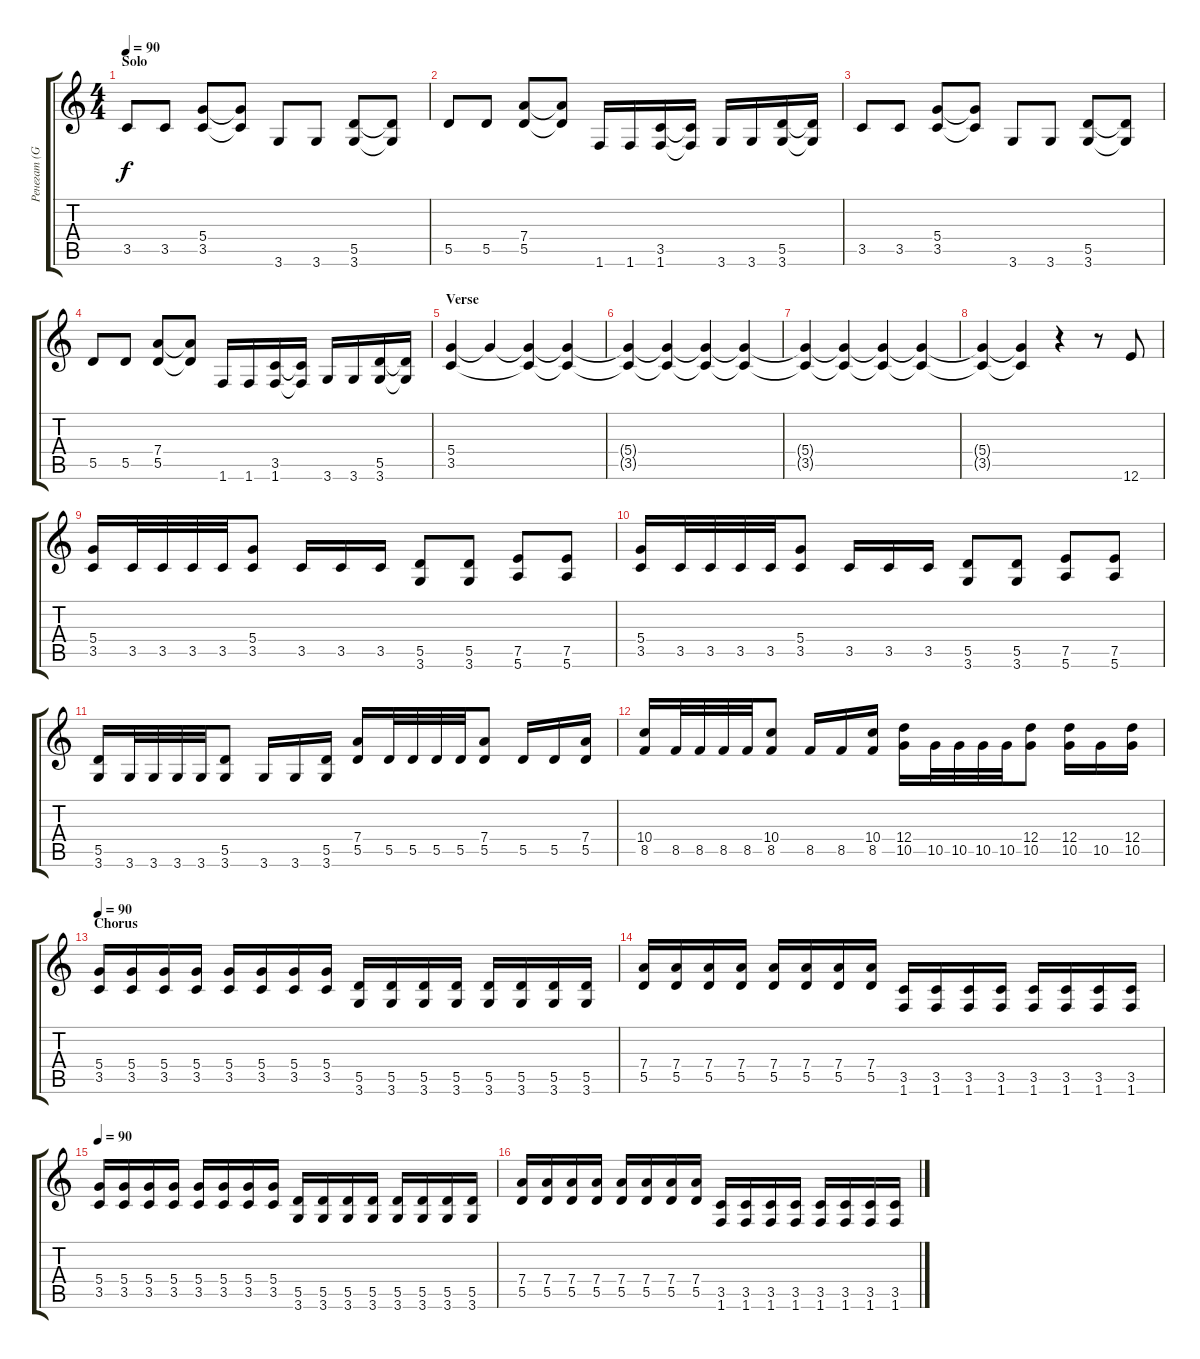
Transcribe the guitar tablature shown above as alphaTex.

\track ("Ренегат (Guitar 1)" "Ренегат (G") {instrument acousticguitarnylon}
\staff {score tabs}
\tuning (E4 B3 G3 D3 A2 E2) {hide}
\ts (4 4)
\section ("" "Solo")
\tempo 90
\clef g2
\ks c
3.5.8{dy f volume 10} 3.5.8 (5.4 3.5).8 (5.4{t} 3.5{t}).8 3.6.8 3.6.8 (5.5 3.6).8{volume 10} (5.5{t} 3.6{t}).8{volume 10} |
5.5.8 5.5.8 (7.4 5.5).8 (7.4{t} 5.5{t}).8 1.6.16 1.6.16 (3.5 1.6).16 (3.5{t} 1.6{t}).16 3.6.16 3.6.16 (5.5 3.6).16 (5.5{t} 3.6{t}).16 |
3.5.8{volume 10} 3.5.8 (5.4 3.5).8 (5.4{t} 3.5{t}).8 3.6.8 3.6.8 (5.5 3.6).8{volume 10} (5.5{t} 3.6{t}).8{volume 10} |
5.5.8 5.5.8 (7.4 5.5).8 (7.4{t} 5.5{t}).8 1.6.16 1.6.16 (3.5 1.6).16 (3.5{t} 1.6{t}).16 3.6.16 3.6.16 (5.5 3.6).16 (5.5{t} 3.6{t}).16 |
\section ("" "Verse")
(5.4 3.5).4 5.4{t}.4 (5.4{t} 3.5{t}).4 (5.4{t} 3.5{t}).4 |
(5.4{t} 3.5{t}).4 (5.4{t} 3.5{t}).4 (5.4{t} 3.5{t}).4 (5.4{t} 3.5{t}).4 |
(5.4{t} 3.5{t}).4 (5.4{t} 3.5{t}).4 (5.4{t} 3.5{t}).4 (5.4{t} 3.5{t}).4 |
(5.4{t} 3.5{t}).4 (5.4{t} 3.5{t}).4 r.4 r.8 12.6.8 |
(5.4 3.5).16 3.5.32 3.5.32 3.5.32 3.5.32 (5.4 3.5).8 3.5.16 3.5.16 3.5.16 (5.5 3.6).8 (5.5 3.6).8 (7.5 5.6).8 (7.5 5.6).8 |
(5.4 3.5).16 3.5.32 3.5.32 3.5.32 3.5.32 (5.4 3.5).8 3.5.16 3.5.16 3.5.16 (5.5 3.6).8 (5.5 3.6).8 (7.5 5.6).8 (7.5 5.6).8 |
(5.5 3.6).16 3.6.32 3.6.32 3.6.32 3.6.32 (5.5 3.6).8 3.6.16 3.6.16 (5.5 3.6).16 (7.4 5.5).16 5.5.32 5.5.32 5.5.32 5.5.32 (7.4 5.5).8 5.5.16 5.5.16 (7.4 5.5).16 |
(10.4 8.5).16 8.5.32 8.5.32 8.5.32 8.5.32 (10.4 8.5).8 8.5.16 8.5.16 (10.4 8.5).16 (12.4 10.5).16 10.5.32 10.5.32 10.5.32 10.5.32 (12.4 10.5).8 (12.4 10.5).16 10.5.16 (12.4 10.5).16 |
\section ("" "Chorus")
\tempo 90
(5.4 3.5).16{instrument distortionguitar} (5.4 3.5).16 (5.4 3.5).16 (5.4 3.5).16 (5.4 3.5).16 (5.4 3.5).16 (5.4 3.5).16 (5.4 3.5).16 (5.5 3.6).16 (5.5 3.6).16 (5.5 3.6).16 (5.5 3.6).16 (5.5 3.6).16 (5.5 3.6).16 (5.5 3.6).16 (5.5 3.6).16 |
(7.4 5.5).16 (7.4 5.5).16 (7.4 5.5).16 (7.4 5.5).16 (7.4 5.5).16 (7.4 5.5).16 (7.4 5.5).16 (7.4 5.5).16 (3.5 1.6).16 (3.5 1.6).16 (3.5 1.6).16 (3.5 1.6).16 (3.5 1.6).16 (3.5 1.6).16 (3.5 1.6).16 (3.5 1.6).16 |
\tempo 90
(5.4 3.5).16{instrument distortionguitar} (5.4 3.5).16 (5.4 3.5).16 (5.4 3.5).16 (5.4 3.5).16 (5.4 3.5).16 (5.4 3.5).16 (5.4 3.5).16 (5.5 3.6).16 (5.5 3.6).16 (5.5 3.6).16 (5.5 3.6).16 (5.5 3.6).16 (5.5 3.6).16 (5.5 3.6).16 (5.5 3.6).16 |
(7.4 5.5).16 (7.4 5.5).16 (7.4 5.5).16 (7.4 5.5).16 (7.4 5.5).16 (7.4 5.5).16 (7.4 5.5).16 (7.4 5.5).16 (3.5 1.6).16 (3.5 1.6).16 (3.5 1.6).16 (3.5 1.6).16 (3.5 1.6).16 (3.5 1.6).16 (3.5 1.6).16 (3.5 1.6).16
